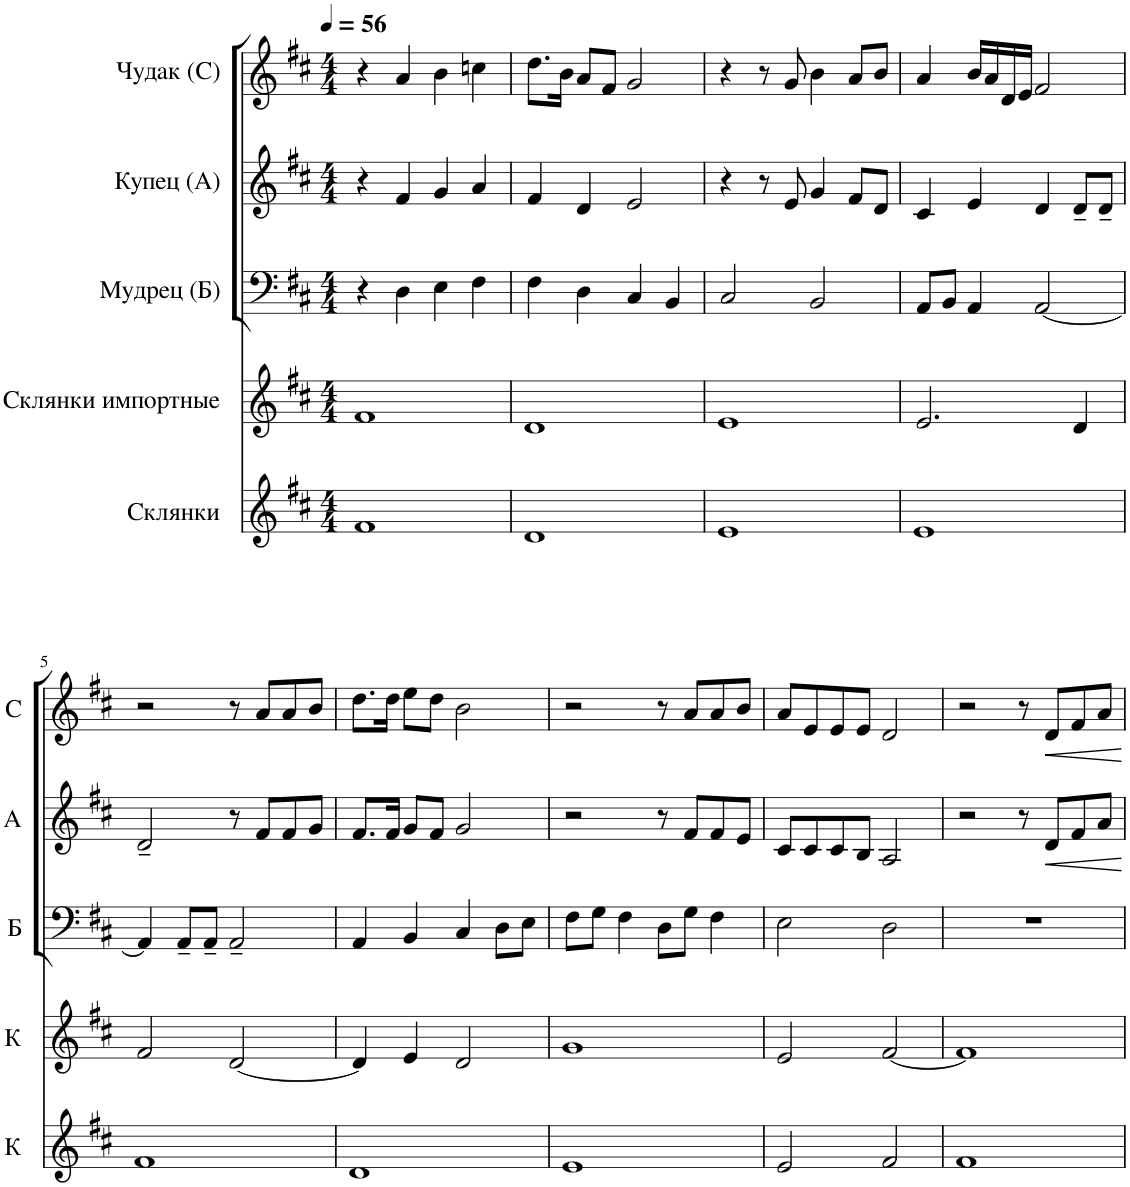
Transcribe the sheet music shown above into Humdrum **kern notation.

**kern	**kern	**kern	**kern	**kern
*part5	*part4	*part3	*part2	*part1
*staff5	*staff4	*staff3	*staff2	*staff1
*I"Склянки	*I"Склянки импортные	*I"Мудрец (Б)	*I"Купец (А)	*I"Чудак (С)
*clefG2	*clefG2	*clefF4	*clefG2	*clefG2
*k[f#c#]	*k[f#c#]	*k[f#c#]	*k[f#c#]	*k[f#c#]
*M4/4	*M4/4	*M4/4	*M4/4	*M4/4
*MM56	*MM56	*MM56	*MM56	*MM56
=1	=1	=1	=1	=1
1f#	1f#	4r	4r	4r
.	.	4D\	4f#/	4a/
.	.	4E\	4g/	4b\
.	.	4F#\	4a/	4ccn\
=2	=2	=2	=2	=2
1d	1d	4F#\	4f#/	8.dd\L
.	.	.	.	16b\Jk
.	.	4D\	4d/	8a/L
.	.	.	.	8f#/J
.	.	4C#/	2e/	2g/
.	.	4BB/	.	.
=3	=3	=3	=3	=3
1e	1e	2C#/	4r	4r
.	.	.	8r	8r
.	.	.	8e/	8g/
.	.	2BB/	4g/	4b\
.	.	.	8f#/L	8a/L
.	.	.	8d/J	8b/J
=4	=4	=4	=4	=4
1e	2.e/	8AA/L	4c#/	4a/
.	.	8BB/J	.	.
.	.	4AA/	4e/	16b/LL
.	.	.	.	16a/
.	.	.	.	16d/
.	.	.	.	16e/JJ
.	.	[2AA/	4d/	2f#/
.	4d/	.	8d~/L	.
.	.	.	8d~/J	.
!!LO:LB:g=z
=5	=5	=5	=5	=5
1f#	2f#/	4AA/]	2d~/	2r
.	.	8AA~/L	.	.
.	.	8AA~/J	.	.
.	[2d/	2AA~/	8r	8r
.	.	.	8f#/L	8a/L
.	.	.	8f#/	8a/
.	.	.	8g/J	8b/J
=6	=6	=6	=6	=6
1d	4d/]	4AA/	8.f#/L	8.dd\L
.	.	.	16f#/Jk	16dd\Jk
.	4e/	4BB/	8g/L	8ee\L
.	.	.	8f#/J	8dd\J
.	2d/	4C#/	2g/	2b\
.	.	8D\L	.	.
.	.	8E\J	.	.
=7	=7	=7	=7	=7
1e	1g	8F#\L	2r	2r
.	.	8G\J	.	.
.	.	4F#\	.	.
.	.	8D\L	8r	8r
.	.	8G\J	8f#/L	8a/L
.	.	4F#\	8f#/	8a/
.	.	.	8e/J	8b/J
=8	=8	=8	=8	=8
2e/	2e/	2E\	8c#/L	8a/L
.	.	.	8c#/	8e/
.	.	.	8c#/	8e/
.	.	.	8B/J	8e/J
2f#/	[2f#/	2D\	2A/	2d/
=9	=9	=9	=9	=9
1f#	1f#]	1r	2r	2r
.	.	.	8r	8r
.	.	.	8d/L	8d/L
.	.	.	8f#/	8f#/
.	.	.	8a/J	8a/J
=	=	=	=	=
*-	*-	*-	*-	*-
